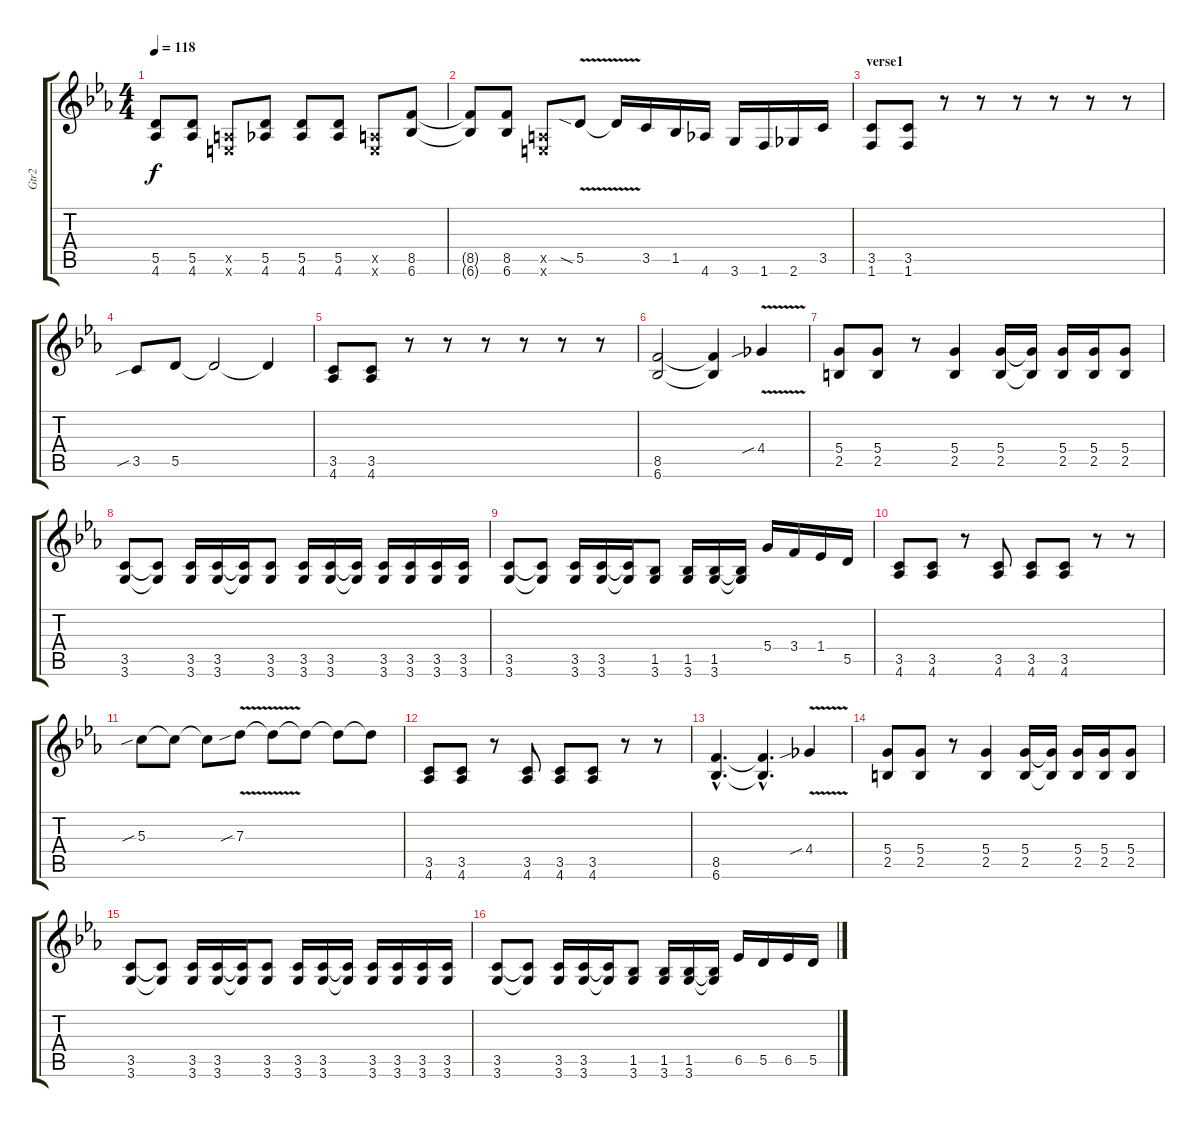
\track ("Gtr2" "Gtr2") {instrument distortionguitar}
\staff {score tabs}
\tuning (E4 B3 G3 D3 A2 E2) {hide}
\ts (4 4)
\tempo 118
\clef g2
\ks cminor
(5.5 4.6).8{dy f} (5.5 4.6).8 (0.5{x} 0.6{x}).8 (5.5 4.6).8 (5.5 4.6).8 (5.5 4.6).8 (0.5{x} 0.6{x}).8 (8.5 6.6).8 |
(8.5{t} 6.6{t}).8 (8.5 6.6).8 (0.5{x} 0.6{x}).8 5.5{v sia}.8 5.5{t}.16 3.5.16 1.5.16 4.6.16 3.6.16 1.6.16 2.6.16 3.5.16 |
\section ("" "verse1")
(3.5 1.6).8 (3.5 1.6).8 r.8 r.8 r.8 r.8 r.8 r.8 |
3.5{sib}.8 5.5.8 5.5{t}.2 5.5{t}.4 |
(3.5 4.6).8 (3.5 4.6).8 r.8 r.8 r.8 r.8 r.8 r.8 |
(8.5 6.6).2 (8.5{t} 6.6{t}).4 4.4{v sib}.4 |
(5.4 2.5).8 (5.4 2.5).8 r.8 (5.4 2.5).4 (5.4 2.5).16 (5.4{t} 2.5{t}).16 (5.4 2.5).16 (5.4 2.5).16 (5.4 2.5).8 |
(3.5 3.6).8 (3.5{t} 3.6{t}).8 (3.5 3.6).16 (3.5 3.6).16 (3.5{t} 3.6{t}).16 (3.5 3.6).8 (3.5 3.6).16 (3.5 3.6).16 (3.5{t} 3.6{t}).16 (3.5 3.6).16 (3.5 3.6).16 (3.5 3.6).16 (3.5 3.6).16 |
(3.5 3.6).8 (3.5{t} 3.6{t}).8 (3.5 3.6).16 (3.5 3.6).16 (3.5{t} 3.6{t}).16 (1.5 3.6).8 (1.5 3.6).16 (1.5 3.6).16 (1.5{t} 3.6{t}).16 5.4.16 3.4.16 1.4.16 5.5.16 |
(3.5 4.6).8 (3.5 4.6).8 r.8 (3.5 4.6).8 (3.5 4.6).8 (3.5 4.6).8 r.8 r.8 |
5.3{sib}.8 5.3{t}.8 5.3{t}.8 7.3{v sib}.8 7.3{t}.8 7.3{t}.8 7.3{t}.8 7.3{t}.8 |
(3.5 4.6).8 (3.5 4.6).8 r.8 (3.5 4.6).8 (3.5 4.6).8 (3.5 4.6).8 r.8 r.8 |
(8.5{hac} 6.6{hac}).4{d} (8.5{hac t} 6.6{hac t}).4{d} 4.4{v sib}.4 |
(5.4 2.5).8 (5.4 2.5).8 r.8 (5.4 2.5).4 (5.4 2.5).16 (5.4{t} 2.5{t}).16 (5.4 2.5).16 (5.4 2.5).16 (5.4 2.5).8 |
(3.5 3.6).8 (3.5{t} 3.6{t}).8 (3.5 3.6).16 (3.5 3.6).16 (3.5{t} 3.6{t}).16 (3.5 3.6).8 (3.5 3.6).16 (3.5 3.6).16 (3.5{t} 3.6{t}).16 (3.5 3.6).16 (3.5 3.6).16 (3.5 3.6).16 (3.5 3.6).16 |
(3.5 3.6).8 (3.5{t} 3.6{t}).8 (3.5 3.6).16 (3.5 3.6).16 (3.5{t} 3.6{t}).16 (1.5 3.6).8 (1.5 3.6).16 (1.5 3.6).16 (1.5{t} 3.6{t}).16 6.5.16 5.5.16 6.5.16 5.5.16
